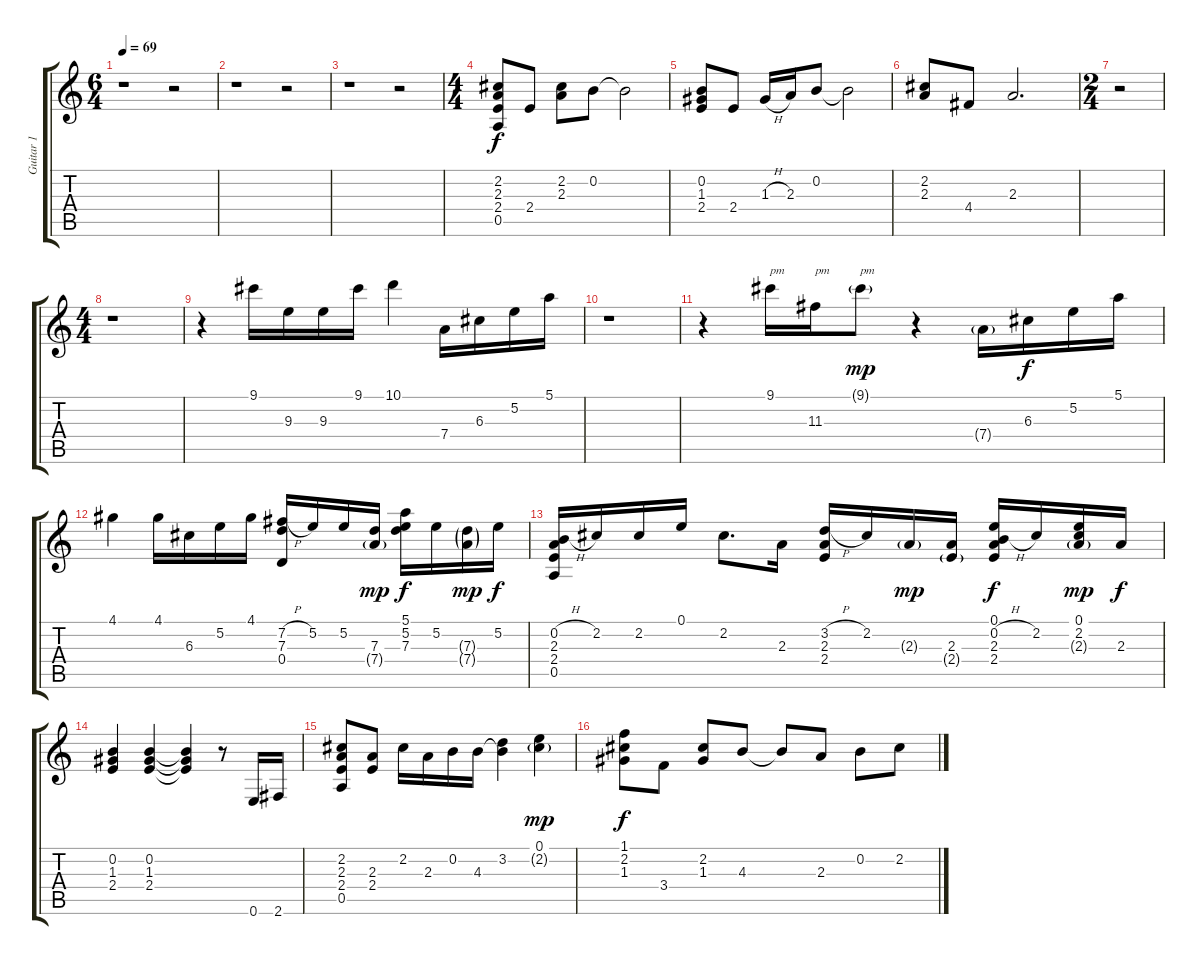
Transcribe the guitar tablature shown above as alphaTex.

\track ("Guitar 1" "Guitar 1") {instrument electricguitarclean}
\staff {score tabs}
\tuning (E4 B3 G3 D3 A2 E2) {hide}
\ts (6 4)
\tempo 69
\clef g2
\ks c
r.1{dy f} r.2 |
r.1 r.2 |
r.1 r.2 |
\ts (4 4)
(2.2 2.3 2.4 0.5).8 2.4.8 (2.2 2.3).8 0.2.8 0.2{t}.2 |
(0.2 1.3 2.4).8 2.4.8 1.3{h}.16 2.3.16 0.2.8 0.2{t}.2 |
(2.2 2.3).8 4.4.8 2.3.2{d} |
\ts (2 4)
r.2 |
\ts (4 4)
r.1 |
r.4 9.1.16 9.3.16 9.3.16 9.1.16 10.1.4 7.4.16 6.3.16 5.2.16 5.1.16 |
r.1 |
r.4 9.1.16{txt "pm" instrument electricguitarmuted} 11.3.16{txt "pm"} 9.1{g}.8{txt "pm" dy mp} r.4{instrument electricguitarclean} 7.4{g}.16 6.3.16{dy f} 5.2.16 5.1.16 |
4.1.4 4.1.16 6.3.16 5.2.16 4.1.16 (7.2{h} 7.3 0.4).16 5.2.16 5.2.16 (7.3 7.4{g}).16{dy mp} (5.1 5.2 7.3).16{dy f} 5.2.16 (7.3{g} 7.4{g}).16{dy mp} 5.2.16{dy f} |
(0.2{h} 2.3 2.4 0.5).16 2.2.16 2.2.16 0.1.16 2.2.8{d} 2.3.16 (3.2{h} 2.3 2.4).16 2.2.16 2.3{g}.16{dy mp} (2.3 2.4{g}).16 (0.1 0.2{h} 2.3 2.4).16{dy f} 2.2.16 (0.1 2.2 2.3{g}).16{dy mp} 2.3.16{dy f} |
(0.2 1.3 2.4).4 (0.2 1.3 2.4).4 (0.2{t} 1.3{t} 2.4{t}).4 r.8 0.6.16 2.6.16 |
(2.2 2.3 2.4 0.5).8 (2.3 2.4).8 2.2.16 2.3.16 0.2.16 4.3.16 (3.2 4.3{t}).4 (0.1 2.2{g}).4{dy mp} |
(1.1 2.2 1.3).8{dy f} 3.4.8 (2.2 1.3).8 4.3.8 4.3{t}.8 2.3.8 0.2.8 2.2.8
